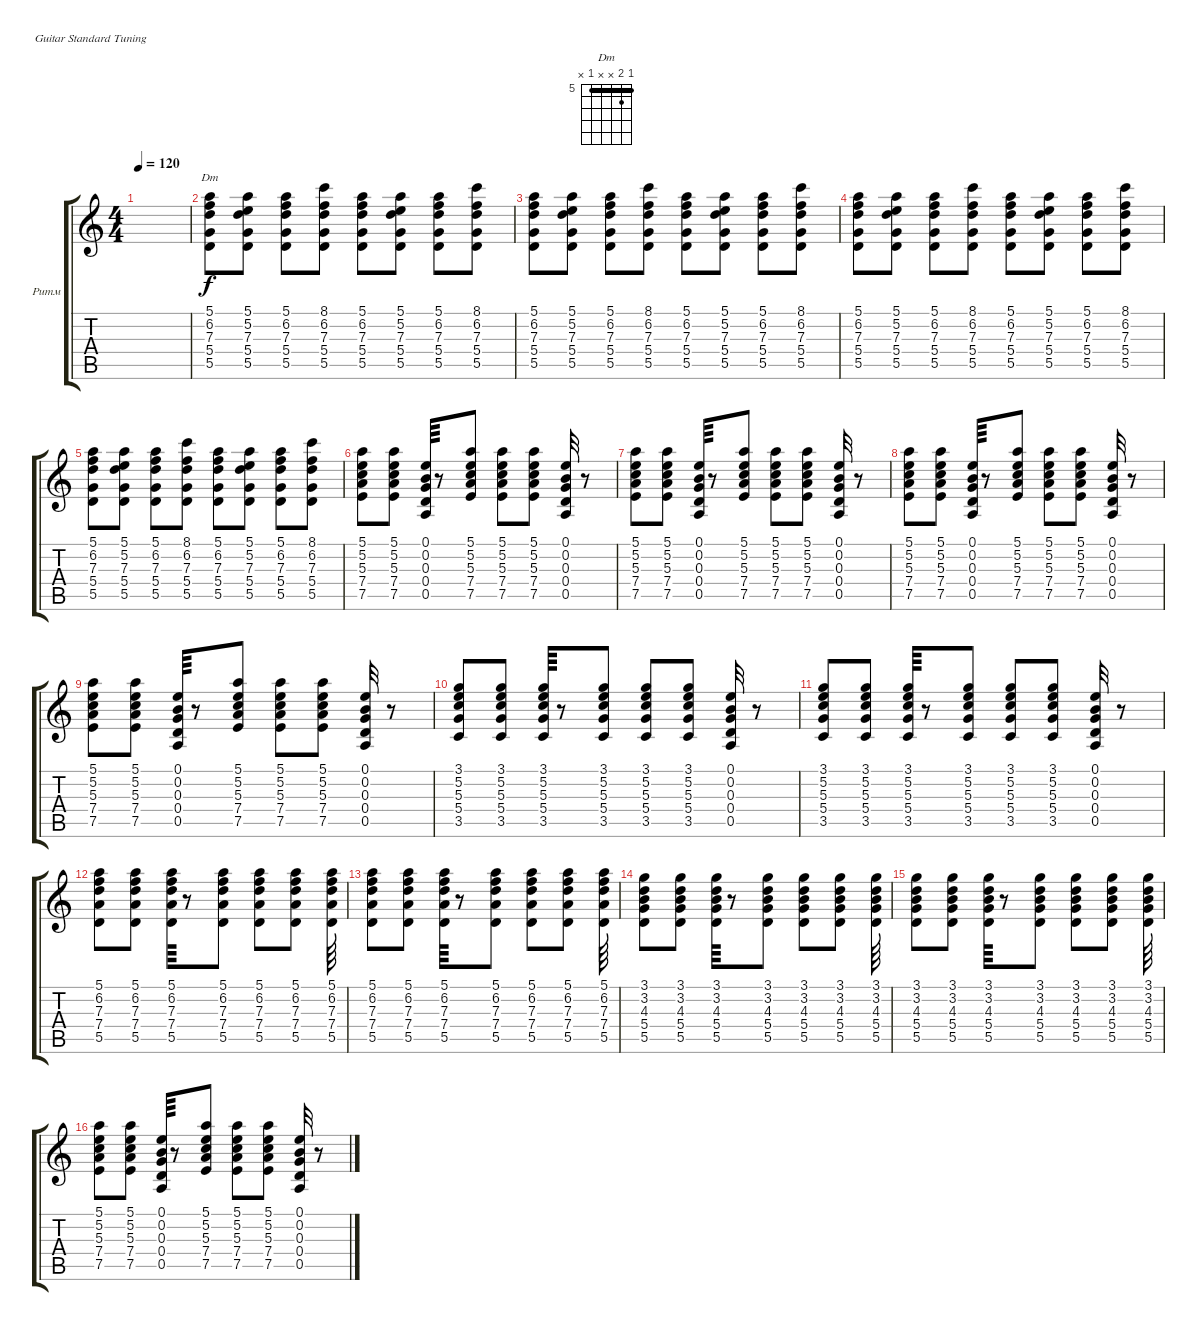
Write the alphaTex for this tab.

\defaultSystemsLayout 4
\bracketExtendMode groupsimilarinstruments
\firstSystemTrackNameOrientation horizontal
\otherSystemsTrackNameOrientation horizontal
\track ("Виктор Цой" "Ритм") {instrument acousticguitarsteel}
\staff {score tabs}
\tuning (E4 B3 G3 D3 A2 E2)
\chord ("Dm" 5 6 x x 5 x) {firstfret 5 barre 5}
\ts (4 4)
\tempo 120
\clef g2
\ks c
|
(5.5 6.2 5.1 7.3 5.4).8{ch "Dm"} (5.5 5.2 5.1 7.3 5.4).8 (5.5 6.2 5.1 7.3 5.4).8 (5.5 6.2 8.1 7.3 5.4).8 (5.5 6.2 5.1 7.3 5.4).8 (5.5 5.2 5.1 7.3 5.4).8 (5.5 6.2 5.1 7.3 5.4).8 (5.5 6.2 8.1 7.3 5.4).8 |
(5.5 6.2 5.1 7.3 5.4).8 (5.5 5.2 5.1 7.3 5.4).8 (5.5 6.2 5.1 7.3 5.4).8 (5.5 6.2 8.1 7.3 5.4).8 (5.5 6.2 5.1 7.3 5.4).8 (5.5 5.2 5.1 7.3 5.4).8 (5.5 6.2 5.1 7.3 5.4).8 (5.5 6.2 8.1 7.3 5.4).8 |
(5.5 6.2 5.1 7.3 5.4).8 (5.5 5.2 5.1 7.3 5.4).8 (5.5 6.2 5.1 7.3 5.4).8 (5.5 6.2 8.1 7.3 5.4).8 (5.5 6.2 5.1 7.3 5.4).8 (5.5 5.2 5.1 7.3 5.4).8 (5.5 6.2 5.1 7.3 5.4).8 (5.5 6.2 8.1 7.3 5.4).8 |
(5.5 6.2 5.1 7.3 5.4).8 (5.5 5.2 5.1 7.3 5.4).8 (5.5 6.2 5.1 7.3 5.4).8 (5.5 6.2 8.1 7.3 5.4).8 (5.5 6.2 5.1 7.3 5.4).8 (5.5 5.2 5.1 7.3 5.4).8 (5.5 6.2 5.1 7.3 5.4).8 (5.5 6.2 8.1 7.3 5.4).8 |
(7.5 7.4 5.3 5.2 5.1).8 (7.5 7.4 5.3 5.2 5.1).8 (0.5 0.4 0.3 0.2 0.1).64 r.8 (7.5 7.4 5.3 5.2 5.1).8 (7.5 7.4 5.3 5.2 5.1).8 (7.5 7.4 5.3 5.2 5.1).8 (0.5 0.4 0.3 0.2 0.1).32 r.8 |
(7.5 7.4 5.3 5.2 5.1).8 (7.5 7.4 5.3 5.2 5.1).8 (0.5 0.4 0.3 0.2 0.1).64 r.8 (7.5 7.4 5.3 5.2 5.1).8 (7.5 7.4 5.3 5.2 5.1).8 (7.5 7.4 5.3 5.2 5.1).8 (0.5 0.4 0.3 0.2 0.1).32 r.8 |
(7.5 7.4 5.3 5.2 5.1).8 (7.5 7.4 5.3 5.2 5.1).8 (0.5 0.4 0.3 0.2 0.1).64 r.8 (7.5 7.4 5.3 5.2 5.1).8 (7.5 7.4 5.3 5.2 5.1).8 (7.5 7.4 5.3 5.2 5.1).8 (0.5 0.4 0.3 0.2 0.1).32 r.8 |
(7.5 7.4 5.3 5.2 5.1).8 (7.5 7.4 5.3 5.2 5.1).8 (0.5 0.4 0.3 0.2 0.1).64 r.8 (7.5 7.4 5.3 5.2 5.1).8 (7.5 7.4 5.3 5.2 5.1).8 (7.5 7.4 5.3 5.2 5.1).8 (0.5 0.4 0.3 0.2 0.1).32 r.8 |
(3.5 5.4 5.3 5.2 3.1).8 (3.5 5.4 5.3 5.2 3.1).8 (3.5 5.4 5.3 5.2 3.1).64 r.8 (3.5 5.4 5.3 5.2 3.1).8 (3.5 5.4 5.3 5.2 3.1).8 (3.5 5.4 5.3 5.2 3.1).8 (0.5 0.4 0.3 0.2 0.1).32 r.8 |
(3.5 5.4 5.3 5.2 3.1).8 (3.5 5.4 5.3 5.2 3.1).8 (3.5 5.4 5.3 5.2 3.1).64 r.8 (3.5 5.4 5.3 5.2 3.1).8 (3.5 5.4 5.3 5.2 3.1).8 (3.5 5.4 5.3 5.2 3.1).8 (0.5 0.4 0.3 0.2 0.1).32 r.8 |
(5.1 6.2 7.3 7.4 5.5).8 (5.1 6.2 7.3 7.4 5.5).8 (5.1 6.2 7.3 7.4 5.5).64 r.8 (5.1 6.2 7.3 7.4 5.5).8 (5.1 6.2 7.3 7.4 5.5).8 (5.1 6.2 7.3 7.4 5.5).8 (5.1 6.2 7.3 7.4 5.5).64 |
(5.1 6.2 7.3 7.4 5.5).8 (5.1 6.2 7.3 7.4 5.5).8 (5.1 6.2 7.3 7.4 5.5).64 r.8 (5.1 6.2 7.3 7.4 5.5).8 (5.1 6.2 7.3 7.4 5.5).8 (5.1 6.2 7.3 7.4 5.5).8 (5.1 6.2 7.3 7.4 5.5).64 |
(3.1 3.2 4.3 5.4 5.5).8 (3.1 3.2 4.3 5.4 5.5).8 (3.1 3.2 4.3 5.4 5.5).64 r.8 (3.1 3.2 4.3 5.4 5.5).8 (3.1 3.2 4.3 5.4 5.5).8 (3.1 3.2 4.3 5.4 5.5).8 (3.1 3.2 4.3 5.4 5.5).64 |
(3.1 3.2 4.3 5.4 5.5).8 (3.1 3.2 4.3 5.4 5.5).8 (3.1 3.2 4.3 5.4 5.5).64 r.8 (3.1 3.2 4.3 5.4 5.5).8 (3.1 3.2 4.3 5.4 5.5).8 (3.1 3.2 4.3 5.4 5.5).8 (3.1 3.2 4.3 5.4 5.5).64 |
(7.5 7.4 5.3 5.2 5.1).8 (7.5 7.4 5.3 5.2 5.1).8 (0.5 0.4 0.3 0.2 0.1).64 r.8 (7.5 7.4 5.3 5.2 5.1).8 (7.5 7.4 5.3 5.2 5.1).8 (7.5 7.4 5.3 5.2 5.1).8 (0.5 0.4 0.3 0.2 0.1).32 r.8
